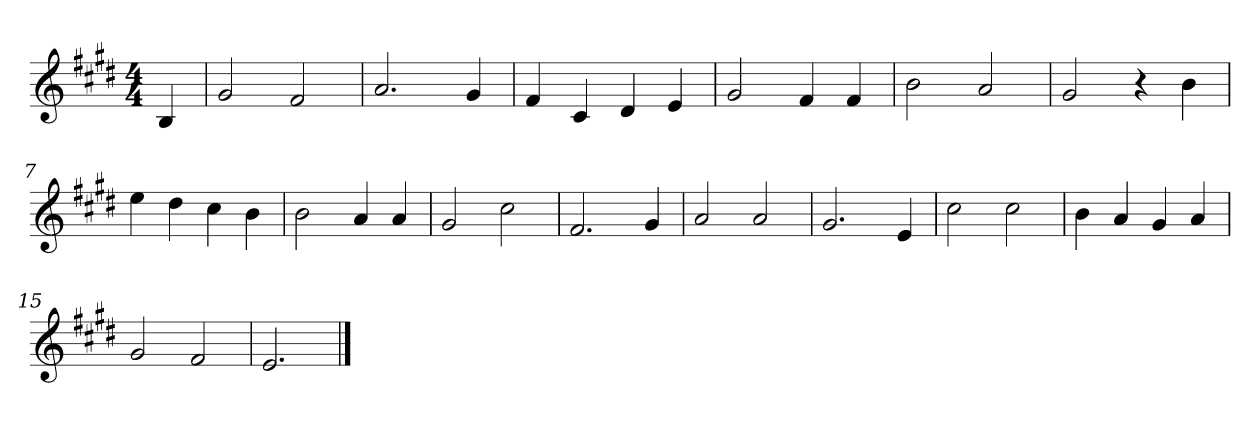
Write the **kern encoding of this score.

**kern
*part1
*staff1
*clefG2
*k[f#c#g#d#]
*E:
*M4/4
*MM120
=
4B
=1
2g#
2f#
=2
2.a
4g#
=3
4f#
4c#
4d#
4e
=4
2g#
4f#
4f#
=5
2b
2a
=6
2g#
4r
4b
=7
4ee
4dd#
4cc#
4b
=8
2b
4a
4a
=9
2g#
2cc#
=10
2.f#
4g#
=11
2a
2a
=12
2.g#
4e
=13
2cc#
2cc#
=14
4b
4a
4g#
4a
=15
2g#
2f#
=16
2.e
==
*-
